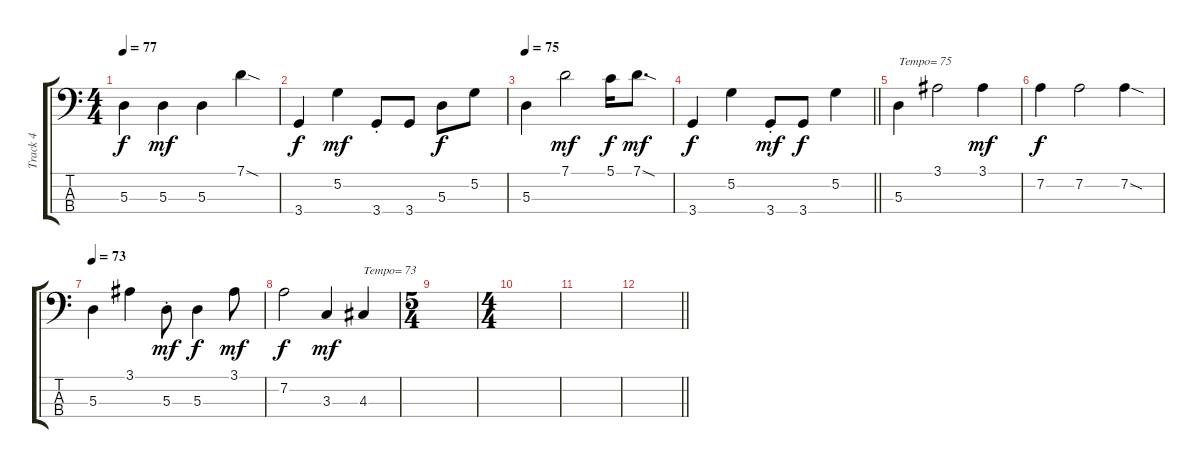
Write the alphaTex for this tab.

\track ("Track 4" "Track 4") {instrument electricbassfinger}
\staff {score tabs}
\tuning (G2 D2 A1 E1) {hide}
\ts (4 4)
\tempo 77
\clef f4
\ks c
5.3.4{dy f} 5.3.4{dy mf} 5.3.4 7.1{sod}.4 |
3.4.4{dy f} 5.2.4{dy mf} 3.4{st}.8 3.4.8 5.3.8{dy f} 5.2.8 |
\tempo 75
5.3.4 7.1.2{dy mf} 5.1.16{dy f} 7.1{sod}.8{d dy mf} |
\barLineRight lightlight
3.4.4{dy f} 5.2.4 3.4{st}.8{dy mf} 3.4.8{dy f} 5.2.4 |
5.3.4{txt "Tempo= 75"} 3.1.2 3.1.4{dy mf} |
7.2.4{dy f} 7.2.2 7.2{sod}.4 |
\tempo 73
5.3.4 3.1.4 5.3{st}.8{dy mf} 5.3.4{dy f} 3.1.8{dy mf} |
7.2.2{dy f} 3.3.4{dy mf} 4.3.4{txt "Tempo= 73"} |
\ts (5 4)
|
\ts (4 4)
|
|
\barLineRight lightlight
